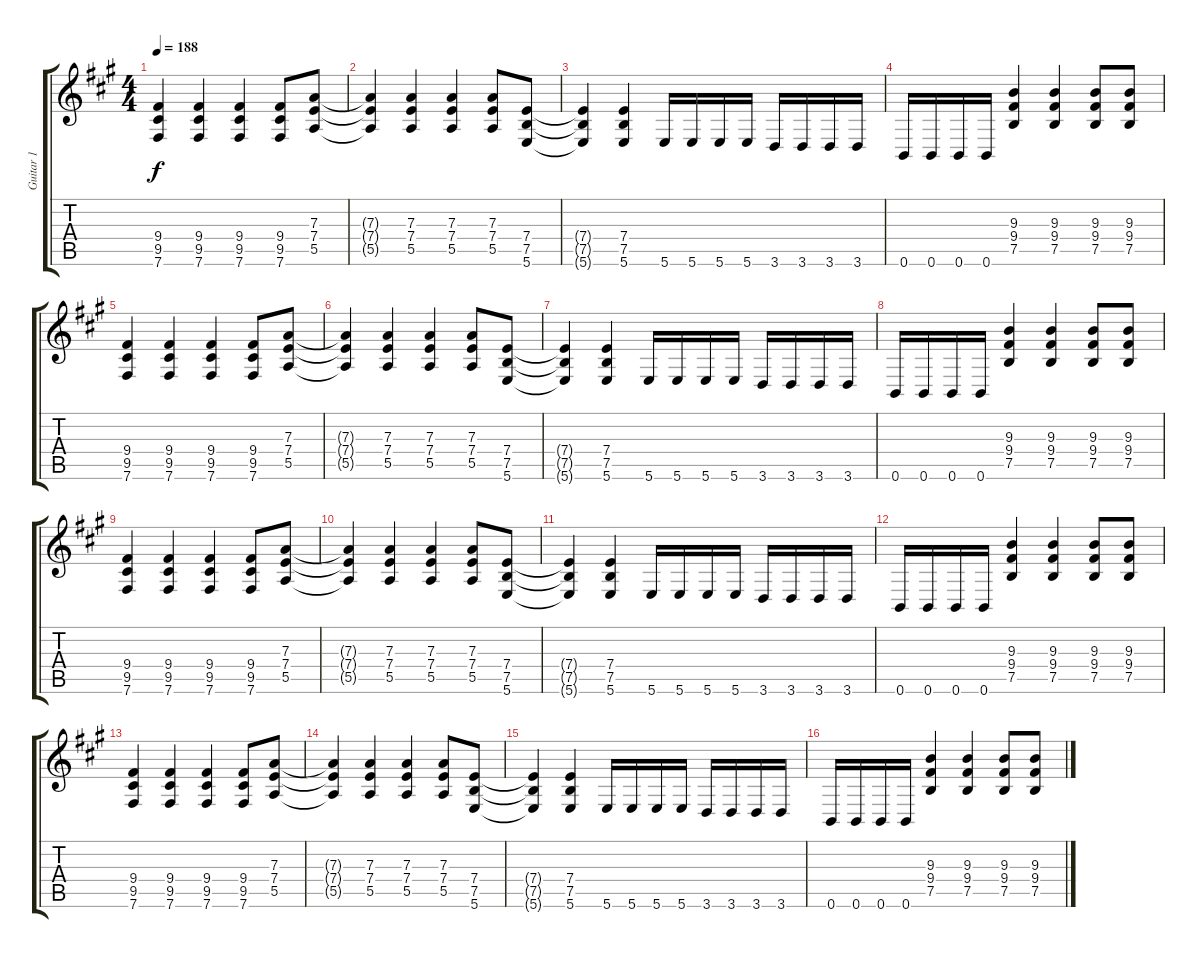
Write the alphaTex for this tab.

\track ("Guitar 1" "Guitar 1") {instrument distortionguitar}
\staff {score tabs}
\tuning (B3 Gb3 D3 A2 E2 B1) {hide}
\ts (4 4)
\tempo 188
\clef g2
\ks f#minor
(9.4 9.5 7.6).4{dy f} (9.4 9.5 7.6).4 (9.4 9.5 7.6).4 (9.4 9.5 7.6).8 (7.3 7.4 5.5).8 |
(7.3{t} 7.4{t} 5.5{t}).4 (7.3 7.4 5.5).4 (7.3 7.4 5.5).4 (7.3 7.4 5.5).8 (7.4 7.5 5.6).8 |
(7.4{t} 7.5{t} 5.6{t}).4 (7.4 7.5 5.6).4 5.6.16 5.6.16 5.6.16 5.6.16 3.6.16 3.6.16 3.6.16 3.6.16 |
0.6.16 0.6.16 0.6.16 0.6.16 (9.3 9.4 7.5).4 (9.3 9.4 7.5).4 (9.3 9.4 7.5).8 (9.3 9.4 7.5).8 |
(9.4 9.5 7.6).4 (9.4 9.5 7.6).4 (9.4 9.5 7.6).4 (9.4 9.5 7.6).8 (7.3 7.4 5.5).8 |
(7.3{t} 7.4{t} 5.5{t}).4 (7.3 7.4 5.5).4 (7.3 7.4 5.5).4 (7.3 7.4 5.5).8 (7.4 7.5 5.6).8 |
(7.4{t} 7.5{t} 5.6{t}).4 (7.4 7.5 5.6).4 5.6.16 5.6.16 5.6.16 5.6.16 3.6.16 3.6.16 3.6.16 3.6.16 |
0.6.16 0.6.16 0.6.16 0.6.16 (9.3 9.4 7.5).4 (9.3 9.4 7.5).4 (9.3 9.4 7.5).8 (9.3 9.4 7.5).8 |
(9.4 9.5 7.6).4 (9.4 9.5 7.6).4 (9.4 9.5 7.6).4 (9.4 9.5 7.6).8 (7.3 7.4 5.5).8 |
(7.3{t} 7.4{t} 5.5{t}).4 (7.3 7.4 5.5).4 (7.3 7.4 5.5).4 (7.3 7.4 5.5).8 (7.4 7.5 5.6).8 |
(7.4{t} 7.5{t} 5.6{t}).4 (7.4 7.5 5.6).4 5.6.16 5.6.16 5.6.16 5.6.16 3.6.16 3.6.16 3.6.16 3.6.16 |
0.6.16 0.6.16 0.6.16 0.6.16 (9.3 9.4 7.5).4 (9.3 9.4 7.5).4 (9.3 9.4 7.5).8 (9.3 9.4 7.5).8 |
(9.4 9.5 7.6).4 (9.4 9.5 7.6).4 (9.4 9.5 7.6).4 (9.4 9.5 7.6).8 (7.3 7.4 5.5).8 |
(7.3{t} 7.4{t} 5.5{t}).4 (7.3 7.4 5.5).4 (7.3 7.4 5.5).4 (7.3 7.4 5.5).8 (7.4 7.5 5.6).8 |
(7.4{t} 7.5{t} 5.6{t}).4 (7.4 7.5 5.6).4 5.6.16 5.6.16 5.6.16 5.6.16 3.6.16 3.6.16 3.6.16 3.6.16 |
0.6.16 0.6.16 0.6.16 0.6.16 (9.3 9.4 7.5).4 (9.3 9.4 7.5).4 (9.3 9.4 7.5).8 (9.3 9.4 7.5).8
